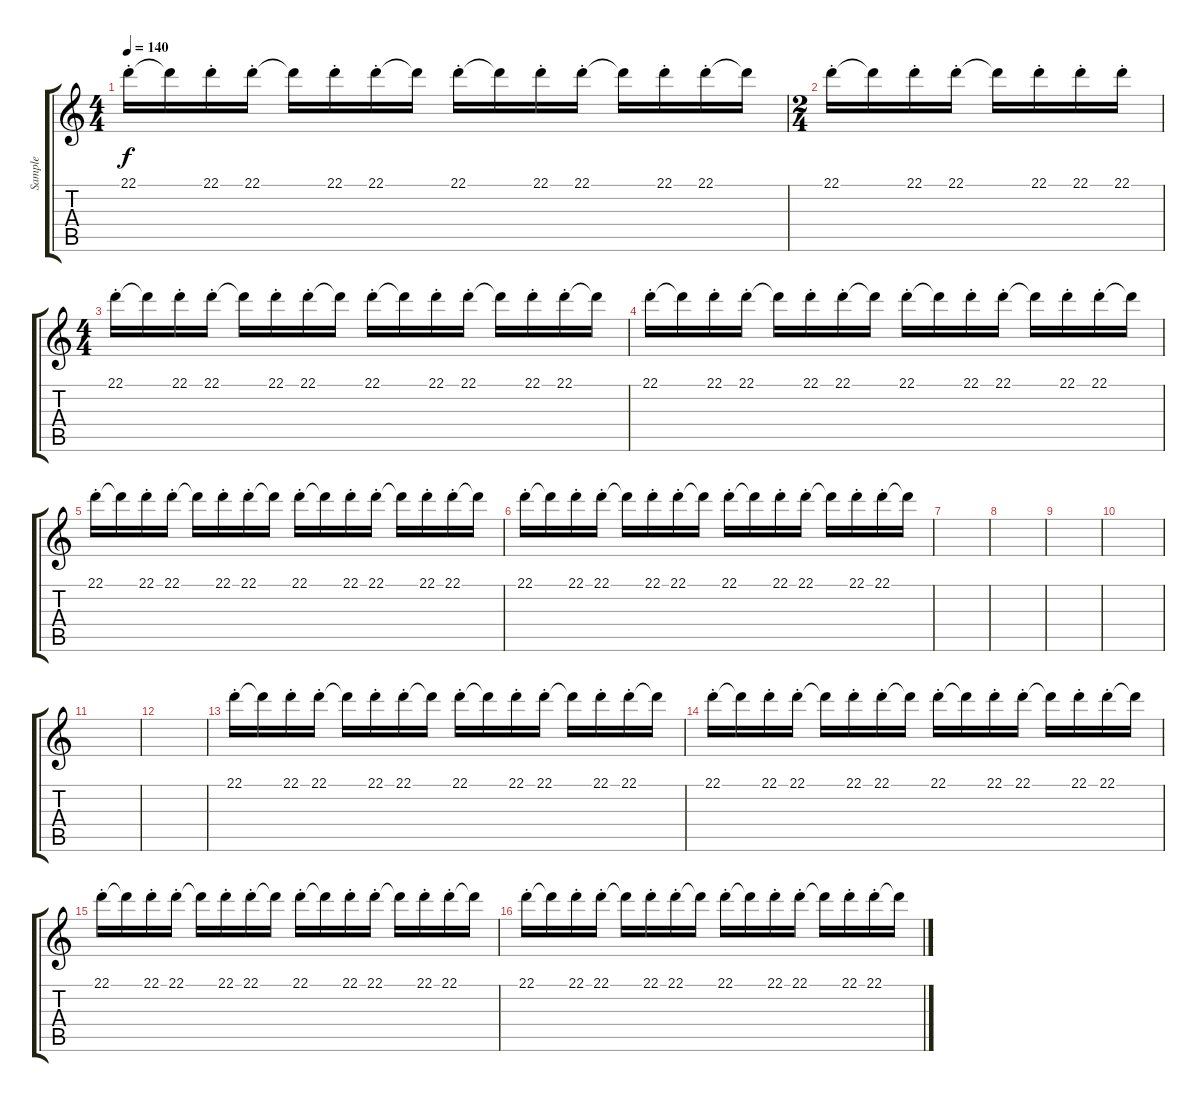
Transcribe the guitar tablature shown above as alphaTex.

\track ("Sample" "Sample") {instrument orchestrahit}
\staff {score tabs}
\tuning (E4 B3 G3 D3 A2 E2) {hide}
\ts (4 4)
\tempo 140
\clef g2
\ks c
22.1{st}.16{dy f instrument orchestrahit} 22.1{t}.16 22.1{st}.16 22.1{st}.16 22.1{t}.16 22.1{st}.16 22.1{st}.16 22.1{t}.16 22.1{st}.16 22.1{t}.16 22.1{st}.16 22.1{st}.16 22.1{t}.16 22.1{st}.16 22.1{st}.16 22.1{t}.16 |
\ts (2 4)
22.1{st}.16 22.1{t}.16 22.1{st}.16 22.1{st}.16 22.1{t}.16 22.1{st}.16 22.1{st}.16 22.1{st}.16 |
\ts (4 4)
22.1{st}.16 22.1{t}.16 22.1{st}.16 22.1{st}.16 22.1{t}.16 22.1{st}.16 22.1{st}.16 22.1{t}.16 22.1{st}.16 22.1{t}.16 22.1{st}.16 22.1{st}.16 22.1{t}.16 22.1{st}.16 22.1{st}.16 22.1{t}.16 |
22.1{st}.16 22.1{t}.16 22.1{st}.16 22.1{st}.16 22.1{t}.16 22.1{st}.16 22.1{st}.16 22.1{t}.16 22.1{st}.16 22.1{t}.16 22.1{st}.16 22.1{st}.16 22.1{t}.16 22.1{st}.16 22.1{st}.16 22.1{t}.16 |
22.1{st}.16 22.1{t}.16 22.1{st}.16 22.1{st}.16 22.1{t}.16 22.1{st}.16 22.1{st}.16 22.1{t}.16 22.1{st}.16 22.1{t}.16 22.1{st}.16 22.1{st}.16 22.1{t}.16 22.1{st}.16 22.1{st}.16 22.1{t}.16 |
22.1{st}.16 22.1{t}.16 22.1{st}.16 22.1{st}.16 22.1{t}.16 22.1{st}.16 22.1{st}.16 22.1{t}.16 22.1{st}.16 22.1{t}.16 22.1{st}.16 22.1{st}.16 22.1{t}.16 22.1{st}.16 22.1{st}.16 22.1{t}.16 |
|
|
|
|
|
|
22.1{st}.16{volume 1} 22.1{t}.16 22.1{st}.16{volume 1} 22.1{st}.16{volume 2} 22.1{t}.16 22.1{st}.16{volume 2} 22.1{st}.16{volume 3} 22.1{t}.16 22.1{st}.16{volume 3} 22.1{t}.16 22.1{st}.16{volume 4} 22.1{st}.16{volume 4} 22.1{t}.16 22.1{st}.16{volume 5} 22.1{st}.16{volume 5} 22.1{t}.16 |
22.1{st}.16{volume 6} 22.1{t}.16 22.1{st}.16{volume 6} 22.1{st}.16{volume 7} 22.1{t}.16 22.1{st}.16 22.1{st}.16 22.1{t}.16 22.1{st}.16 22.1{t}.16 22.1{st}.16 22.1{st}.16 22.1{t}.16 22.1{st}.16 22.1{st}.16 22.1{t}.16 |
22.1{st}.16{volume 5} 22.1{t}.16 22.1{st}.16 22.1{st}.16 22.1{t}.16 22.1{st}.16 22.1{st}.16 22.1{t}.16 22.1{st}.16 22.1{t}.16 22.1{st}.16 22.1{st}.16 22.1{t}.16 22.1{st}.16 22.1{st}.16 22.1{t}.16 |
22.1{st}.16 22.1{t}.16 22.1{st}.16 22.1{st}.16 22.1{t}.16 22.1{st}.16 22.1{st}.16 22.1{t}.16 22.1{st}.16 22.1{t}.16 22.1{st}.16 22.1{st}.16 22.1{t}.16 22.1{st}.16 22.1{st}.16 22.1{t}.16
